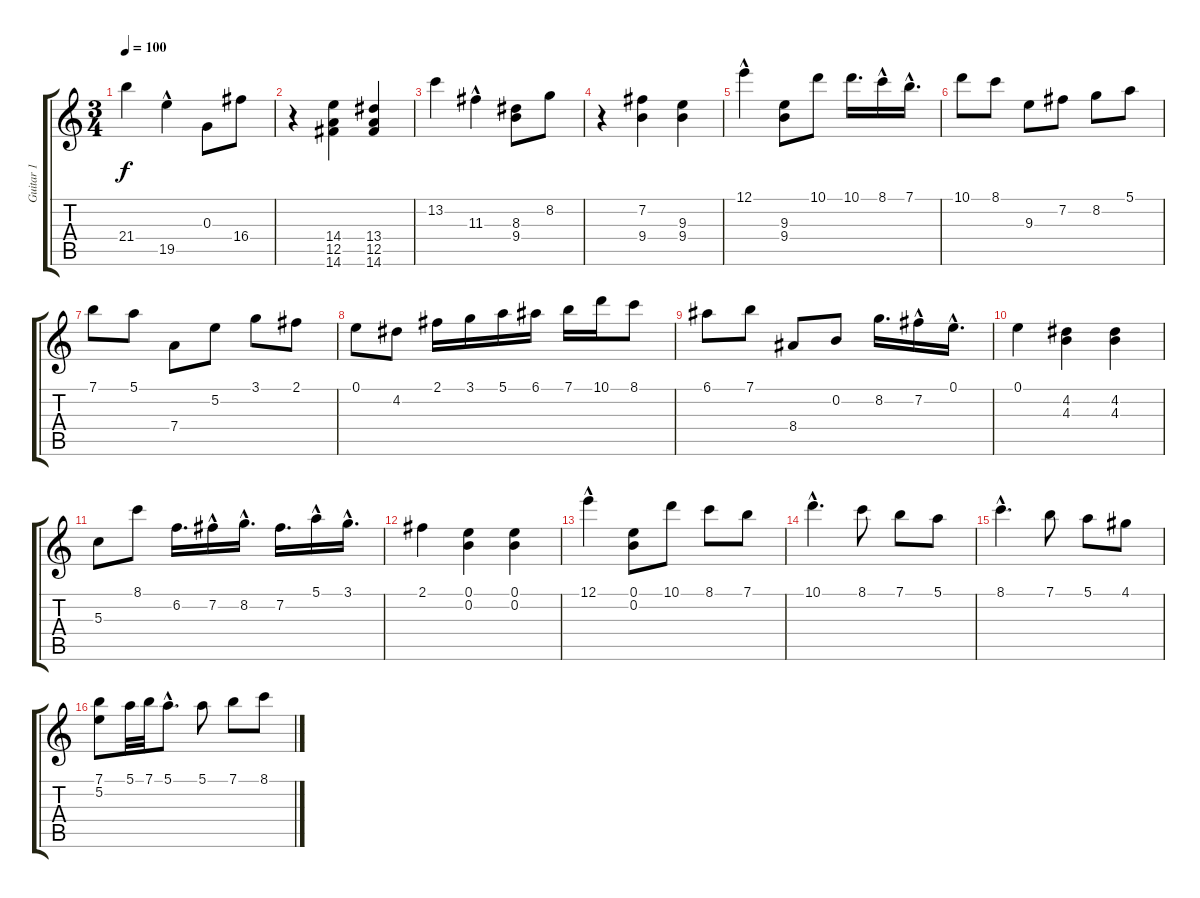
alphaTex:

\track ("Guitar 1" "Guitar 1") {instrument acousticguitarnylon}
\staff {score tabs}
\tuning (E4 B3 G3 D3 A2 E2) {hide}
\ts (3 4)
\tempo 100
\clef g2
\ks c
21.4.4{dy f} 19.5{hac}.4 0.3.8 16.4.8 |
r.4 (14.4 12.5 14.6).4 (13.4 12.5 14.6).4 |
13.2.4 11.3{hac}.4 (8.3 9.4).8 8.2.8 |
r.4 (7.2 9.4).4 (9.3 9.4).4 |
12.1{hac}.4 (9.3 9.4).8 10.1.8 10.1.16{d} 8.1{hac}.16 7.1{hac}.16{d} |
10.1.8 8.1.8 9.3.8 7.2.8 8.2.8 5.1.8 |
7.1.8 5.1.8 7.4.8 5.2.8 3.1.8 2.1.8 |
0.1.8 4.2.8 2.1.16 3.1.16 5.1.16 6.1.16 7.1.16 10.1.16 8.1.8 |
6.1.8 7.1.8 8.4.8 0.2.8 8.2.16{d} 7.2{hac}.16 0.1{hac}.16{d} |
0.1.4 (4.2 4.3).4 (4.2 4.3).4 |
5.3.8 8.1.8 6.2.16{d} 7.2{hac}.16 8.2{hac}.16{d} 7.2.16{d} 5.1{hac}.16 3.1{hac}.16{d} |
2.1.4 (0.1 0.2).4 (0.1 0.2).4 |
12.1{hac}.4 (0.1 0.2).8 10.1.8 8.1.8 7.1.8 |
10.1{hac}.4{d} 8.1.8 7.1.8 5.1.8 |
8.1{hac}.4{d} 7.1.8 5.1.8 4.1.8 |
(7.1 5.2).8 5.1.32 7.1.32 5.1{hac}.8{d} 5.1.8 7.1.8 8.1.8
